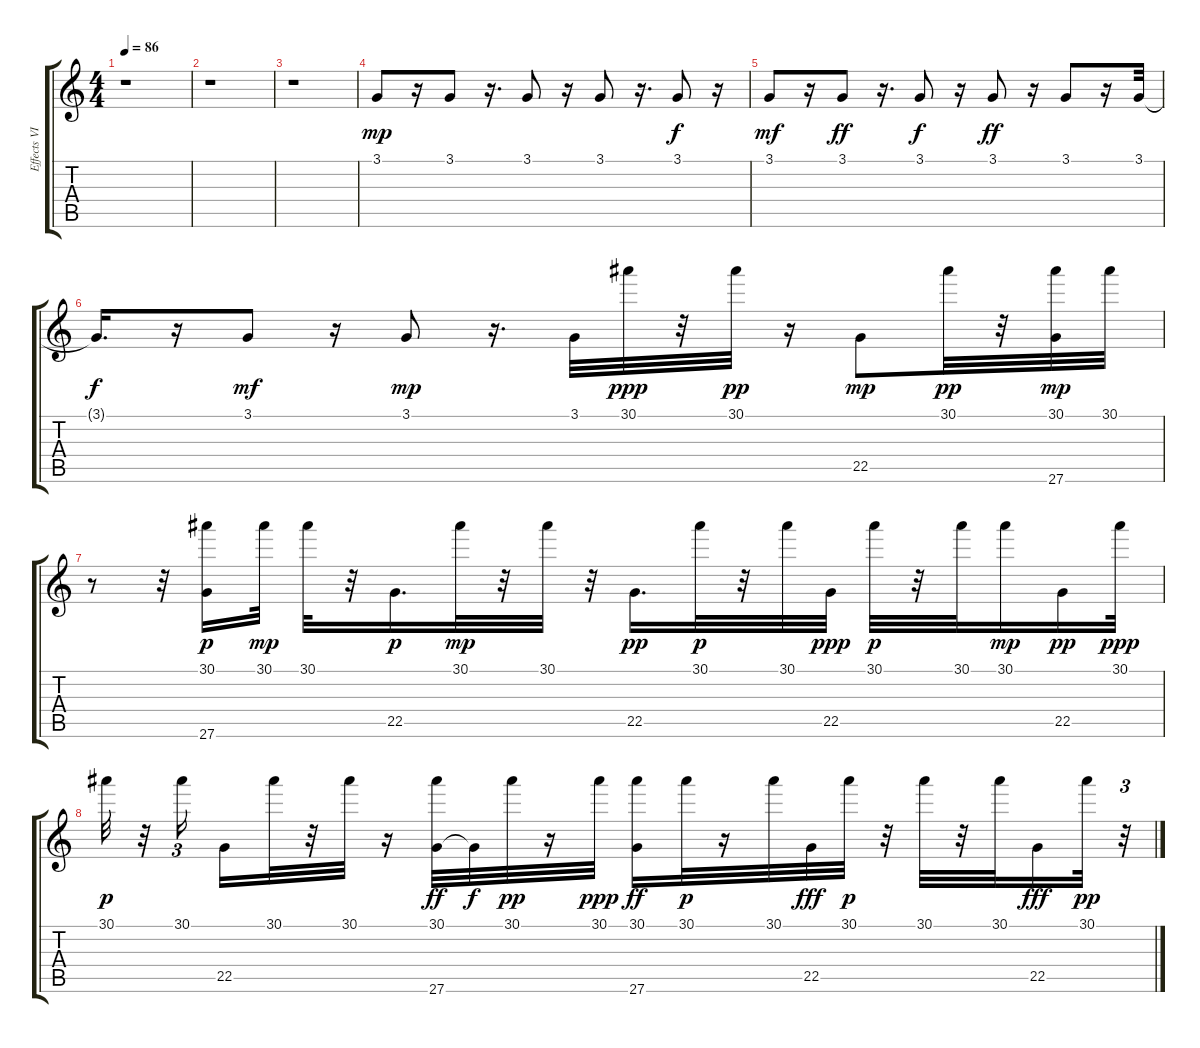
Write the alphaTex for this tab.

\track ("Effects VI" "Effects VI") {instrument lead8bassandlead}
\staff {score tabs}
\tuning (E4 B3 G3 D3 A2 E2) {hide}
\ts (4 4)
\tempo 86
\clef g2
\ks c
r.1{dy mp} |
r.1 |
r.1 |
3.1.8 r.16 3.1.8 r.16{d} 3.1.8 r.16 3.1.8 r.16{d} 3.1.8{dy f} r.16 |
3.1.8{dy mf} r.16 3.1.8{dy ff} r.16{d} 3.1.8{dy f} r.16 3.1.8{dy ff} r.16 3.1.8 r.16 3.1.32 |
3.1{t}.16{d dy f} r.16 3.1.8{dy mf} r.16 3.1.8{dy mp} r.16{d} 3.1.32 30.1.32{dy ppp} r.32 30.1.32{dy pp} r.16 22.5.8{dy mp} 30.1.32{dy pp} r.32 (30.1 27.6).32{dy mp} 30.1.32 |
r.8 r.32 (30.1 27.6).16{dy p} 30.1.32{dy mp} 30.1.32 r.32 22.5.16{d dy p} 30.1.32{dy mp} r.32 30.1.32 r.32 22.5.16{d dy pp} 30.1.32{dy p} r.32 30.1.32 22.5.32{dy ppp} 30.1.32{dy p} r.32 30.1.32 30.1.16{dy mp} 22.5.16{dy pp} 30.1.32{dy ppp} |
30.1.32{dy p} r.32 30.1.16{tu (3 2) beam splitsecondary} 22.5.16 30.1.32 r.32 30.1.32 r.16 (30.1 27.6).32{dy ff} 27.6{t}.32{dy f} 30.1.32{dy pp} r.16 30.1.32{dy ppp} (30.1 27.6).16{dy ff} 30.1.32{dy p} r.16 30.1.32 22.5.32{dy fff} 30.1.32{dy p} r.32 30.1.32 r.32 30.1.32 22.5.16{dy fff} 30.1.32{dy pp} r.32{tu (3 2)}
